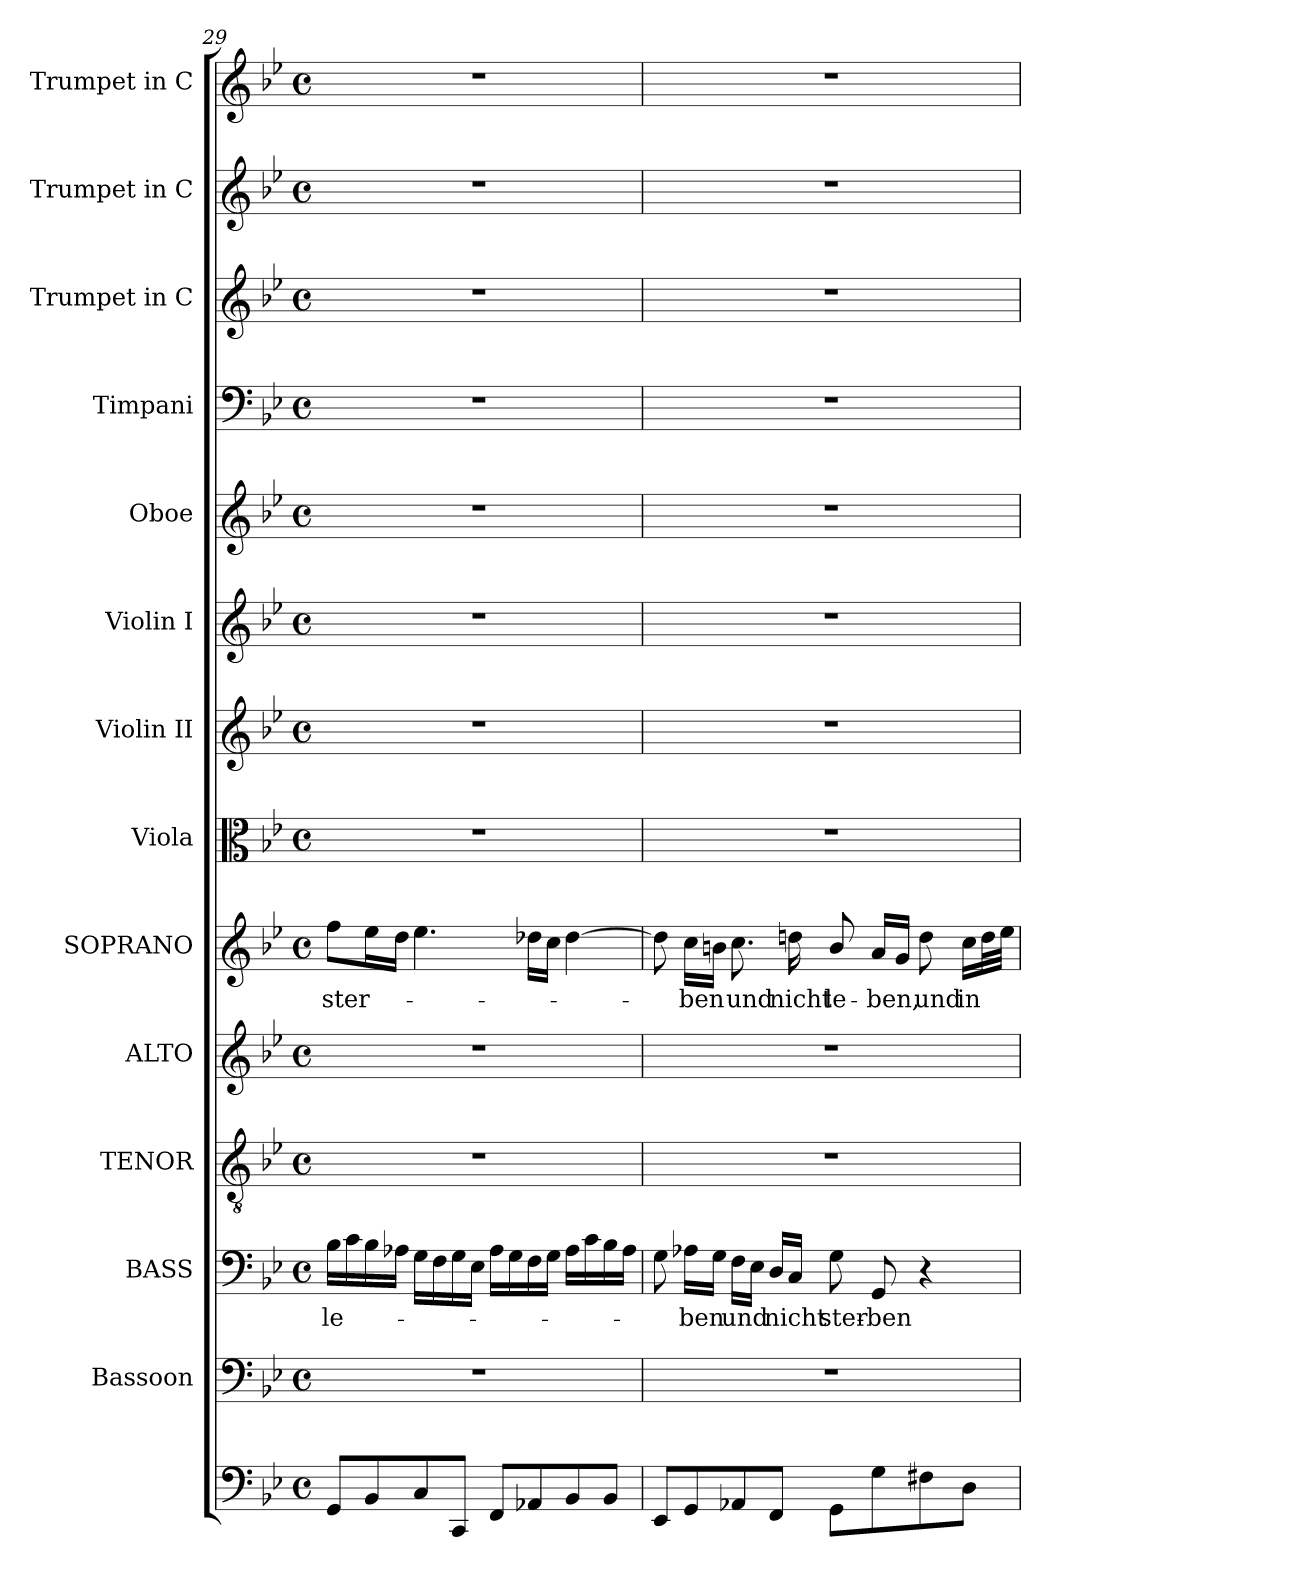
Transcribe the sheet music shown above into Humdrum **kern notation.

**kern	**kern	**kern	**text	**kern	**kern	**kern	**text	**kern	**kern	**kern	**kern	**kern	**kern	**kern	**kern
*part14	*part13	*part12	*part12	*part11	*part10	*part9	*part9	*part8	*part7	*part6	*part5	*part4	*part3	*part2	*part1
*staff14	*staff13	*staff12	*staff12	*staff11	*staff10	*staff9	*staff9	*staff8	*staff7	*staff6	*staff5	*staff4	*staff3	*staff2	*staff1
*	*I"Bassoon	*I"BASS	*	*I"TENOR	*I"ALTO	*I"SOPRANO	*	*I"Viola	*I"Violin II	*I"Violin I	*I"Oboe	*I"Timpani	*I"Trumpet in C	*I"Trumpet in C	*I"Trumpet in C
*	*	*	*	*	*I'Alto	*I'Soprano	*	*I'Viola	*I'Violin II	*I'Violin I	*I'Oboe	*I'Timp.	*	*	*
*clefF4	*clefF4	*clefF4	*	*clefGv2	*clefG2	*clefG2	*	*clefC3	*clefG2	*clefG2	*clefG2	*clefF4	*clefG2	*clefG2	*clefG2
*	*	*	*	*ITrd7c12	*	*	*	*	*	*	*	*	*	*	*
*k[b-e-]	*k[b-e-]	*k[b-e-]	*	*k[b-e-]	*k[b-e-]	*k[b-e-]	*	*k[b-e-]	*k[b-e-]	*k[b-e-]	*k[b-e-]	*k[b-e-]	*k[b-e-]	*k[b-e-]	*k[b-e-]
*B-:	*B-:	*B-:	*	*B-:	*B-:	*B-:	*	*B-:	*B-:	*B-:	*B-:	*B-:	*B-:	*B-:	*B-:
*M4/4	*M4/4	*M4/4	*	*M4/4	*M4/4	*M4/4	*	*M4/4	*M4/4	*M4/4	*M4/4	*M4/4	*M4/4	*M4/4	*M4/4
*met(c)	*met(c)	*met(c)	*	*met(c)	*met(c)	*met(c)	*	*met(c)	*met(c)	*met(c)	*met(c)	*met(c)	*met(c)	*met(c)	*met(c)
=29	=29	=29	=29	=29	=29	=29	=29	=29	=29	=29	=29	=29	=29	=29	=29
!	!	!	!LO:LY:b:color=#000000	!	!	!	!	!	!	!	!	!	!	!	!
!	!	!	!	!	!	!	!LO:LY:b:color=#000000	!	!	!	!	!	!	!	!
8GGi/L	1r	16B-i\LL	le-	1r	1r	8ffi\L	ster-	1r	1r	1r	1r	1r	1r	1r	1r
.	.	16ci\	.	.	.	.	.	.	.	.	.	.	.	.	.
8BB-i/	.	16B-i\	.	.	.	16ee-i\L	.	.	.	.	.	.	.	.	.
.	.	16A-Xi\JJ	.	.	.	16ddi\JJ	.	.	.	.	.	.	.	.	.
8Ci/	.	16Gi\LL	.	.	.	4.ee-i\	.	.	.	.	.	.	.	.	.
.	.	16Fi\	.	.	.	.	.	.	.	.	.	.	.	.	.
8CCi/J	.	16Gi\	.	.	.	.	.	.	.	.	.	.	.	.	.
.	.	16E-i\JJ	.	.	.	.	.	.	.	.	.	.	.	.	.
8FFi/L	.	16A-i\LL	.	.	.	.	.	.	.	.	.	.	.	.	.
.	.	16Gi\	.	.	.	.	.	.	.	.	.	.	.	.	.
8AA-Xi/	.	16Fi\	.	.	.	16dd-Xi\LL	.	.	.	.	.	.	.	.	.
.	.	16Gi\JJ	.	.	.	16cci\JJ	.	.	.	.	.	.	.	.	.
8BB-i/	.	16A-i\LL	.	.	.	[4dd-i\	.	.	.	.	.	.	.	.	.
.	.	16ci\	.	.	.	.	.	.	.	.	.	.	.	.	.
8BB-i/J	.	16B-i\	.	.	.	.	.	.	.	.	.	.	.	.	.
.	.	16A-i\JJ	.	.	.	.	.	.	.	.	.	.	.	.	.
=30	=30	=30	=30	=30	=30	=30	=30	=30	=30	=30	=30	=30	=30	=30	=30
8EE-i/L	1r	8Gi\	.	1r	1r	8dd-i\]	.	1r	1r	1r	1r	1r	1r	1r	1r
!	!	!	!LO:LY:b:color=#000000	!	!	!	!	!	!	!	!	!	!	!	!
!	!	!	!	!	!	!	!LO:LY:b:color=#000000	!	!	!	!	!	!	!	!
8GGi/	.	16A-Xi\LL	-ben	.	.	16cci\LL	-ben	.	.	.	.	.	.	.	.
.	.	16Gi\JJ	.	.	.	16bni\JJ	.	.	.	.	.	.	.	.	.
!	!	!	!LO:LY:b:color=#000000	!	!	!	!	!	!	!	!	!	!	!	!
!	!	!	!	!	!	!	!LO:LY:b:color=#000000	!	!	!	!	!	!	!	!
8AA-Xi/	.	16Fi\LL	und	.	.	8.cci\	und	.	.	.	.	.	.	.	.
.	.	16E-i\JJ	.	.	.	.	.	.	.	.	.	.	.	.	.
!	!	!	!LO:LY:b:color=#000000	!	!	!	!	!	!	!	!	!	!	!	!
8FFi/J	.	16Di/LL	nicht	.	.	.	.	.	.	.	.	.	.	.	.
!	!	!	!	!	!	!	!LO:LY:b:color=#000000	!	!	!	!	!	!	!	!
.	.	16Ci/JJ	.	.	.	16ddni\	nicht	.	.	.	.	.	.	.	.
!	!	!	!LO:LY:b:color=#000000	!	!	!	!	!	!	!	!	!	!	!	!
!	!	!	!	!	!	!	!LO:LY:b:color=#000000	!	!	!	!	!	!	!	!
8GGi\L	.	8Gi\	ster-	.	.	8bi/	le-	.	.	.	.	.	.	.	.
!	!	!	!LO:LY:b:color=#000000	!	!	!	!	!	!	!	!	!	!	!	!
!	!	!	!	!	!	!	!LO:LY:b:color=#000000	!	!	!	!	!	!	!	!
8Gi\	.	8GGi/	-ben	.	.	16ai/LL	-ben,	.	.	.	.	.	.	.	.
.	.	.	.	.	.	16gi/JJ	.	.	.	.	.	.	.	.	.
!	!	!	!	!	!	!	!LO:LY:b:color=#000000	!	!	!	!	!	!	!	!
8F#Xi\	.	4r	.	.	.	8ddi\	und	.	.	.	.	.	.	.	.
!	!	!	!	!	!	!	!LO:LY:b:color=#000000	!	!	!	!	!	!	!	!
8Di\J	.	.	.	.	.	16cci\LL	in	.	.	.	.	.	.	.	.
.	.	.	.	.	.	32ddi\L	.	.	.	.	.	.	.	.	.
.	.	.	.	.	.	32ee-i\JJJ	.	.	.	.	.	.	.	.	.
=	=	=	=	=	=	=	=	=	=	=	=	=	=	=	=
*-	*-	*-	*-	*-	*-	*-	*-	*-	*-	*-	*-	*-	*-	*-	*-
